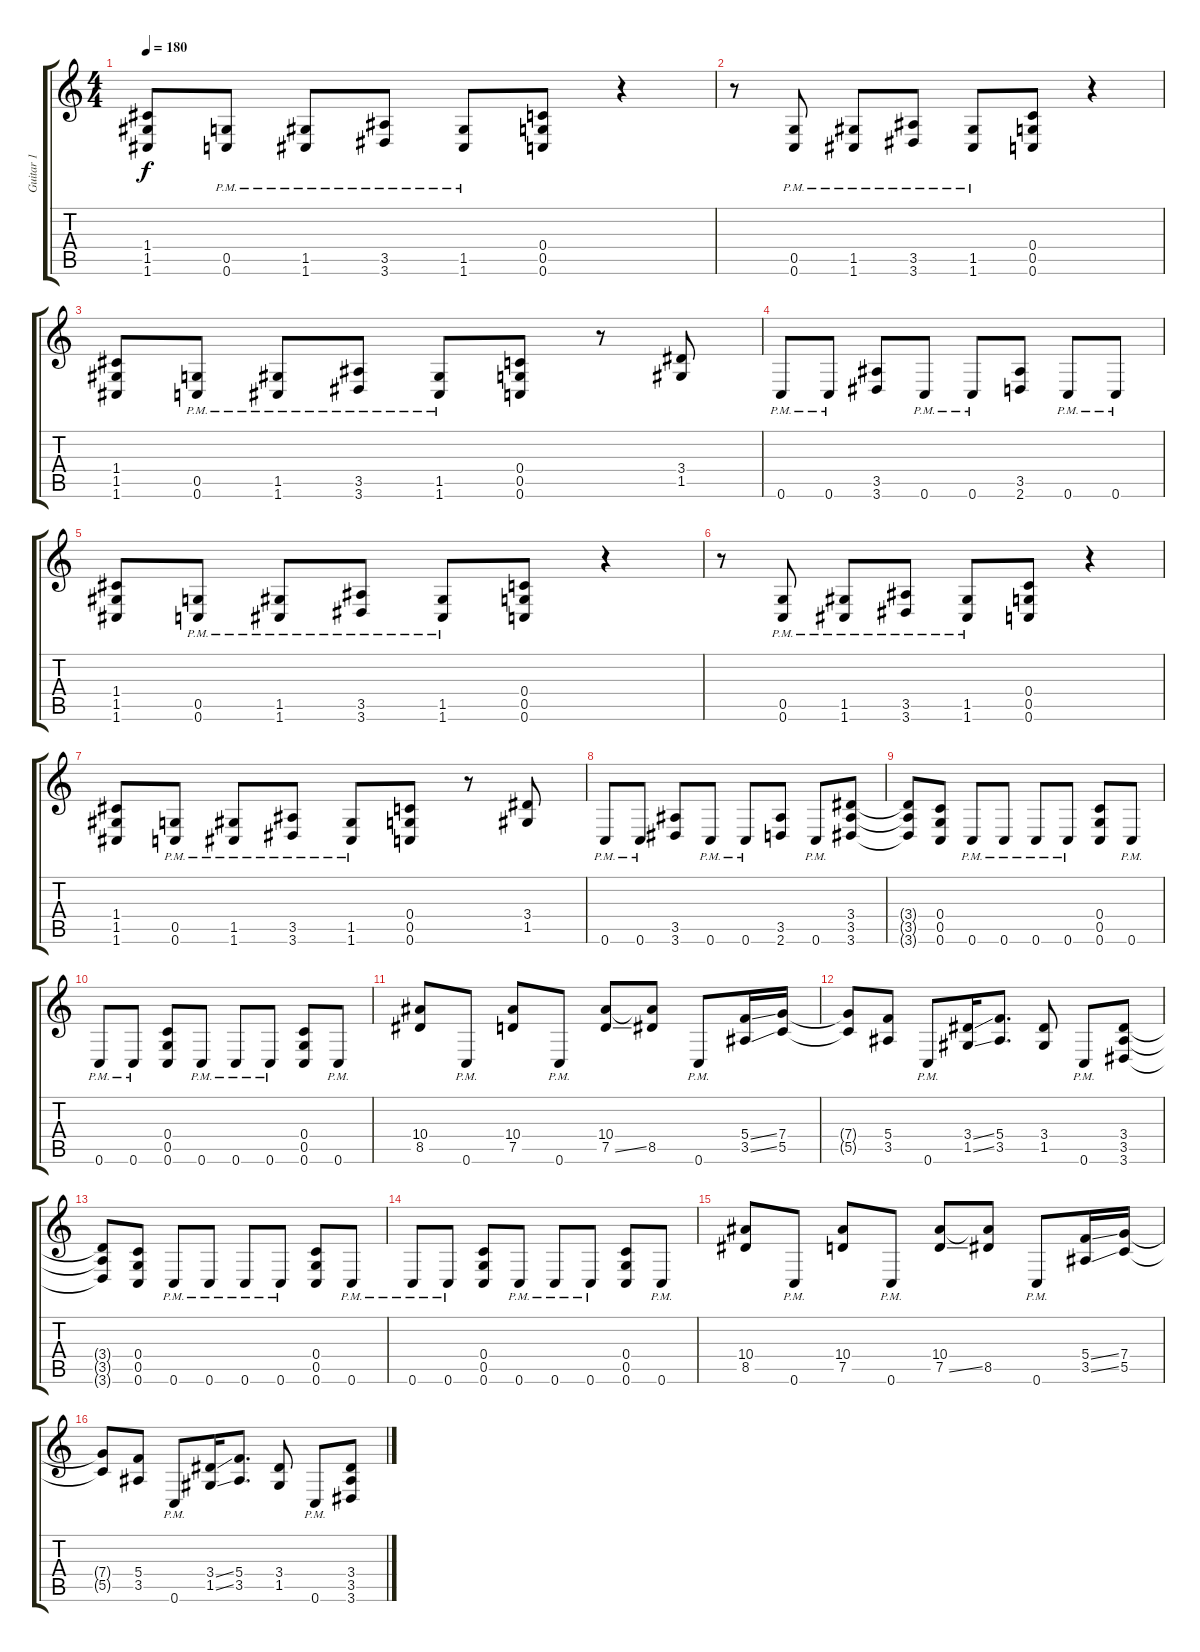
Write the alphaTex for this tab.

\track ("Guitar 1" "Guitar 1") {instrument electricguitarclean}
\staff {score tabs}
\tuning (D4 A3 F3 C3 G2 C2) {hide}
\ts (4 4)
\tempo 180
\clef g2
\ks c
(1.4 1.5 1.6).8{dy f} (0.5{pm} 0.6).8 (1.5 1.6{pm}).8 (3.5 3.6{pm}).8 (1.5 1.6{pm}).8 (0.4 0.5 0.6).8 r.4 |
r.8 (0.5 0.6{pm}).8 (1.5 1.6{pm}).8 (3.5 3.6{pm}).8 (1.5 1.6{pm}).8 (0.4 0.5 0.6).8 r.4 |
(1.4 1.5 1.6).8 (0.5{pm} 0.6).8 (1.5{pm} 1.6).8 (3.5{pm} 3.6).8 (1.5{pm} 1.6).8 (0.4 0.5 0.6).8 r.8 (3.4 1.5).8 |
0.6{pm}.8 0.6{pm}.8 (3.5 3.6).8 0.6{pm}.8 0.6{pm}.8 (3.5 2.6).8 0.6{pm}.8 0.6{pm}.8 |
(1.4 1.5 1.6).8 (0.5{pm} 0.6).8 (1.5 1.6{pm}).8 (3.5 3.6{pm}).8 (1.5 1.6{pm}).8 (0.4 0.5 0.6).8 r.4 |
r.8 (0.5 0.6{pm}).8 (1.5 1.6{pm}).8 (3.5 3.6{pm}).8 (1.5 1.6{pm}).8 (0.4 0.5 0.6).8 r.4 |
(1.4 1.5 1.6).8 (0.5{pm} 0.6).8 (1.5{pm} 1.6).8 (3.5{pm} 3.6).8 (1.5{pm} 1.6).8 (0.4 0.5 0.6).8 r.8 (3.4 1.5).8 |
0.6{pm}.8 0.6{pm}.8 (3.5 3.6).8 0.6{pm}.8 0.6{pm}.8 (3.5 2.6).8 0.6{pm}.8 (3.4 3.5 3.6).8 |
(3.4{t} 3.5{t} 3.6{t}).8 (0.4 0.5 0.6).8 0.6{pm}.8 0.6{pm}.8 0.6{pm}.8 0.6{pm}.8 (0.4 0.5 0.6).8 0.6{pm}.8 |
0.6{pm}.8 0.6{pm}.8 (0.4 0.5 0.6).8 0.6{pm}.8 0.6{pm}.8 0.6{pm}.8 (0.4 0.5 0.6).8 0.6{pm}.8 |
(10.4 8.5).8 0.6{pm}.8 (10.4 7.5).8 0.6{pm}.8 (10.4 7.5{ss}).8 (10.4{t} 8.5).8 0.6{pm}.8 (5.4{ss} 3.5{ss}).16 (7.4 5.5).16 |
(7.4{t} 5.5{t}).8 (5.4 3.5).8 0.6{pm}.8 (3.4{ss} 1.5{ss}).16 (5.4 3.5).8{d} (3.4 1.5).8 0.6{pm}.8 (3.4 3.5 3.6).8 |
(3.4{t} 3.5{t} 3.6{t}).8 (0.4 0.5 0.6).8 0.6{pm}.8 0.6{pm}.8 0.6{pm}.8 0.6{pm}.8 (0.4 0.5 0.6).8 0.6{pm}.8 |
0.6{pm}.8 0.6{pm}.8 (0.4 0.5 0.6).8 0.6{pm}.8 0.6{pm}.8 0.6{pm}.8 (0.4 0.5 0.6).8 0.6{pm}.8 |
(10.4 8.5).8 0.6{pm}.8 (10.4 7.5).8 0.6{pm}.8 (10.4 7.5{ss}).8 (10.4{t} 8.5).8 0.6{pm}.8 (5.4{ss} 3.5{ss}).16 (7.4 5.5).16 |
(7.4{t} 5.5{t}).8 (5.4 3.5).8 0.6{pm}.8 (3.4{ss} 1.5{ss}).16 (5.4 3.5).8{d} (3.4 1.5).8 0.6{pm}.8 (3.4 3.5 3.6).8
